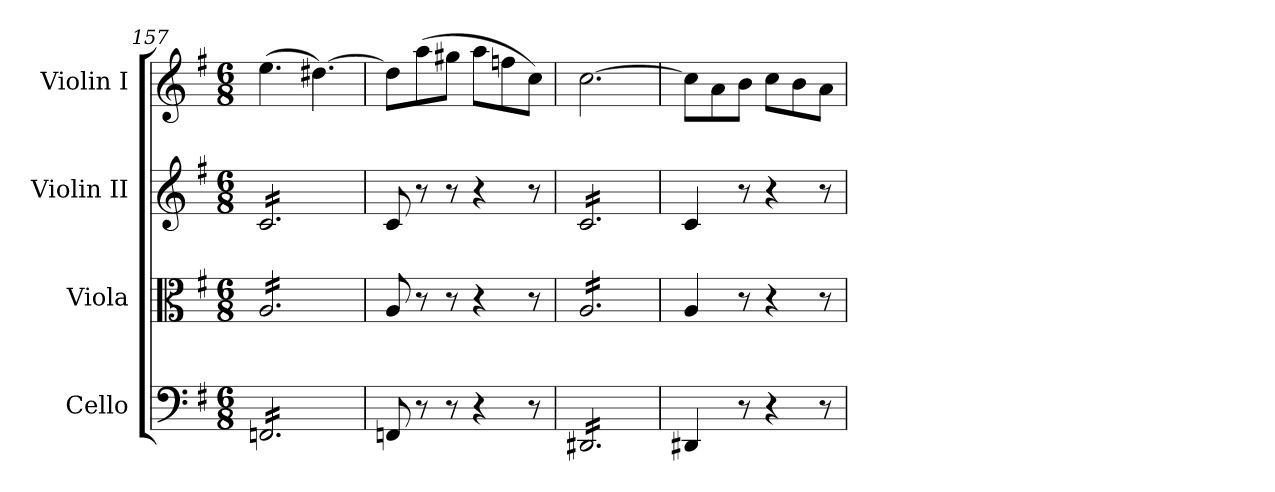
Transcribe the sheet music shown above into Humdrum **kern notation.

**kern	**kern	**kern	**kern
*part4	*part3	*part2	*part1
*staff4	*staff3	*staff2	*staff1
*I"Cello	*I"Viola	*I"Violin II	*I"Violin I
*	*I'Vla	*I'Vln	*I'Vln
*clefF4	*clefC3	*clefG2	*clefG2
*k[f#]	*k[f#]	*k[f#]	*k[f#]
*M6/8	*M6/8	*M6/8	*M6/8
=157	=157	=157	=157
*tremolo	*	*	*
*	*tremolo	*	*
*	*	*tremolo	*
16FFn/LL	16A/LL	16c/LL	(>4.ee\
16FFn/	16A/	16c/	.
16FFn/	16A/	16c/	.
16FFn/	16A/	16c/	.
16FFn/	16A/	16c/	.
16FFn/	16A/	16c/	.
16FFn/	16A/	16c/	[4.dd#X\)
16FFn/	16A/	16c/	.
16FFn/	16A/	16c/	.
16FFn/	16A/	16c/	.
16FFn/	16A/	16c/	.
16FFn/JJ	16A/JJ	16c/JJ	.
*	*	*Xtremolo	*
*	*Xtremolo	*	*
*Xtremolo	*	*	*
=158	=158	=158	=158
8FFn/	8A/	8c/	8dd#\L]
8r	8r	8r	(>8aa\
8r	8r	8r	8gg#X\J
4r	4r	4r	8aa\L
.	.	.	8ffn\
8r	8r	8r	8cc\J)
=159	=159	=159	=159
*tremolo	*	*	*
*	*tremolo	*	*
*	*	*tremolo	*
16DD#X/LL	16A/LL	16c/LL	[2.cc\
16DD#X/	16A/	16c/	.
16DD#X/	16A/	16c/	.
16DD#X/	16A/	16c/	.
16DD#X/	16A/	16c/	.
16DD#X/	16A/	16c/	.
16DD#X/	16A/	16c/	.
16DD#X/	16A/	16c/	.
16DD#X/	16A/	16c/	.
16DD#X/	16A/	16c/	.
16DD#X/	16A/	16c/	.
16DD#X/JJ	16A/JJ	16c/JJ	.
*	*	*Xtremolo	*
*	*Xtremolo	*	*
*Xtremolo	*	*	*
=160	=160	=160	=160
4DD#X/	4A/	4c/	8cc\L]
.	.	.	8a\
8r	8r	8r	8b\J
4r	4r	4r	8cc\L
.	.	.	8b\
8r	8r	8r	8a\J
=	=	=	=
*-	*-	*-	*-
